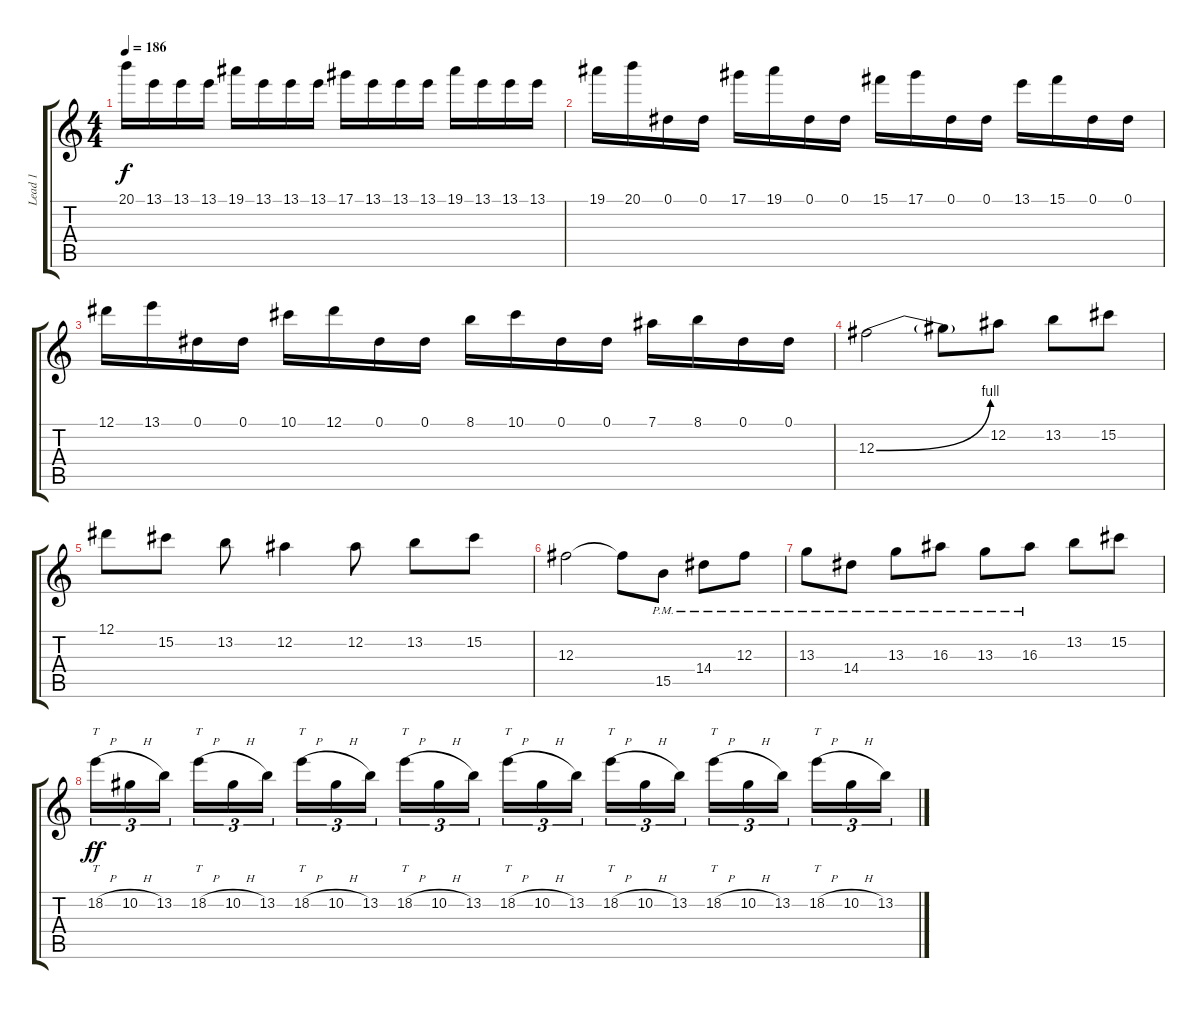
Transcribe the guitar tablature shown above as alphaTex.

\track ("Lead 1" "Lead 1") {instrument distortionguitar}
\staff {score tabs}
\tuning (Eb4 Bb3 Gb3 Db3 Ab2 Eb2) {hide}
\ts (4 4)
\tempo 186
\clef g2
\ks c
20.1.16{dy f} 13.1.16 13.1.16 13.1.16 19.1.16 13.1.16 13.1.16 13.1.16 17.1.16 13.1.16 13.1.16 13.1.16 19.1.16 13.1.16 13.1.16 13.1.16 |
19.1.16 20.1.16 0.1.16 0.1.16 17.1.16 19.1.16 0.1.16 0.1.16 15.1.16 17.1.16 0.1.16 0.1.16 13.1.16 15.1.16 0.1.16 0.1.16 |
12.1.16 13.1.16 0.1.16 0.1.16 10.1.16 12.1.16 0.1.16 0.1.16 8.1.16 10.1.16 0.1.16 0.1.16 7.1.16 8.1.16 0.1.16 0.1.16 |
12.3{be (bend 0 0 60 4)}.2 12.3{t}.8 12.2.8 13.2.8 15.2.8 |
12.1.8 15.2.8 13.2.8 12.2.4 12.2.8 13.2.8 15.2.8 |
12.3.2 12.3{t}.8 15.5{pm}.8 14.4{pm}.8 12.3{pm}.8 |
13.3{pm}.8 14.4{pm}.8 13.3{pm}.8 16.3{pm}.8 13.3{pm}.8 16.3{pm}.8 13.2.8 15.2.8 |
18.2{h}.16{tt tu (3 2) dy ff} 10.2{h}.16{tu (3 2)} 13.2.16{tu (3 2) beam splitsecondary} 18.2{h}.16{tt tu (3 2)} 10.2{h}.16{tu (3 2)} 13.2.16{tu (3 2)} 18.2{h}.16{tt tu (3 2)} 10.2{h}.16{tu (3 2)} 13.2.16{tu (3 2) beam splitsecondary} 18.2{h}.16{tt tu (3 2)} 10.2{h}.16{tu (3 2)} 13.2.16{tu (3 2)} 18.2{h}.16{tt tu (3 2)} 10.2{h}.16{tu (3 2)} 13.2.16{tu (3 2) beam splitsecondary} 18.2{h}.16{tt tu (3 2)} 10.2{h}.16{tu (3 2)} 13.2.16{tu (3 2)} 18.2{h}.16{tt tu (3 2)} 10.2{h}.16{tu (3 2)} 13.2.16{tu (3 2) beam splitsecondary} 18.2{h}.16{tt tu (3 2)} 10.2{h}.16{tu (3 2)} 13.2.16{tu (3 2)}
